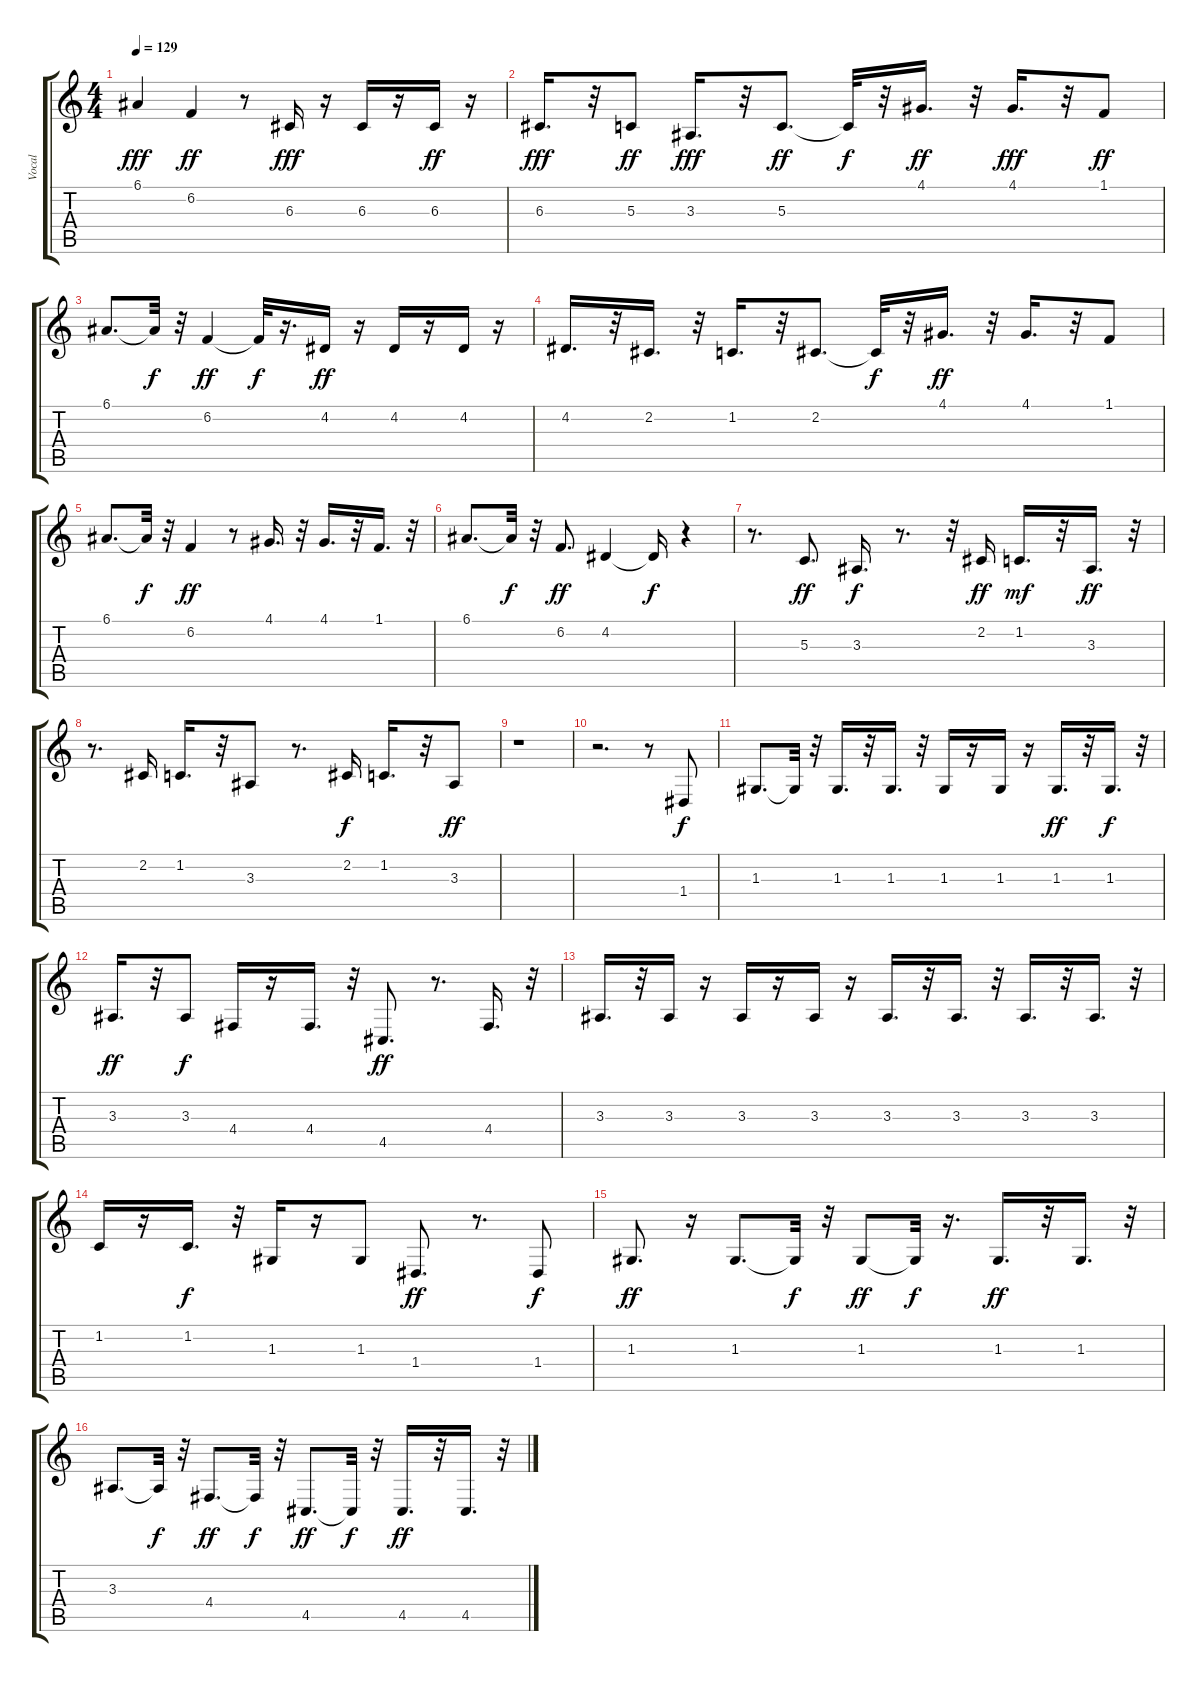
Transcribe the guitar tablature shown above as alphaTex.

\track ("Vocal     " "Vocal     ") {instrument trombone}
\staff {score tabs}
\tuning (E4 B3 G3 D3 A2 E2) {hide}
\ts (4 4)
\tempo 129
\clef g2
\ks c
6.1.4{dy fff} 6.2.4{dy ff} r.8 6.3.16{dy fff} r.16 6.3.16 r.16 6.3.16{dy ff} r.16 |
6.3.16{d dy fff} r.32 5.3.8{dy ff} 3.3.16{d dy fff} r.32 5.3.8{d dy ff} 5.3{t}.32{dy f} r.32 4.1.16{d dy ff} r.32 4.1.16{d dy fff} r.32 1.1.8{dy ff} |
6.1.8{d} 6.1{t}.32{dy f} r.32 6.2.4{dy ff} 6.2{t}.32{dy f} r.16{d} 4.2.16{dy ff} r.16 4.2.16 r.16 4.2.16 r.16 |
4.2.16{d} r.32 2.2.16{d} r.32 1.2.16{d} r.32 2.2.8{d} 2.2{t}.32{dy f} r.32 4.1.16{d dy ff} r.32 4.1.16{d} r.32 1.1.8 |
6.1.8{d} 6.1{t}.32{dy f} r.32 6.2.4{dy ff} r.8 4.1.16{d} r.32 4.1.16{d} r.32 1.1.16{d} r.32 |
6.1.8{d} 6.1{t}.32{dy f} r.32 6.2.8{d dy ff} 4.2.4 4.2{t}.16{dy f} r.4 |
r.8{d} 5.3.8{d dy ff} 3.3.16{d dy f} r.8{d} r.32 2.2.16{dy ff} 1.2.16{d dy mf} r.32 3.3.16{d dy ff} r.32 |
r.8{d} 2.2.16 1.2.16{d} r.32 3.3.8 r.8{d} 2.2.16{dy f} 1.2.16{d} r.32 3.3.8{dy ff} |
r.1 |
r.2{d} r.8 1.4.8{dy f} |
1.3.8{d} 1.3{t}.32 r.32 1.3.16{d} r.32 1.3.16{d} r.32 1.3.16 r.16 1.3.16 r.16 1.3.16{d dy ff} r.32 1.3.16{d dy f} r.32 |
3.3.16{d dy ff} r.32 3.3.8{dy f} 4.4.16 r.16 4.4.16{d} r.32 4.5.8{d dy ff} r.8{d} 4.4.16{d} r.32 |
3.3.16{d} r.32 3.3.16 r.16 3.3.16 r.16 3.3.16 r.16 3.3.16{d} r.32 3.3.16{d} r.32 3.3.16{d} r.32 3.3.16{d} r.32 |
1.2.16 r.16 1.2.16{d dy f} r.32 1.3.16 r.16 1.3.8 1.4.8{d dy ff} r.8{d} 1.4.8{dy f} |
1.3.8{d dy ff} r.16 1.3.8{d} 1.3{t}.32{dy f} r.32 1.3.8{dy ff} 1.3{t}.32{dy f} r.16{d} 1.3.16{d dy ff} r.32 1.3.16{d} r.32 |
3.3.8{d} 3.3{t}.32{dy f} r.32 4.4.8{d dy ff} 4.4{t}.32{dy f} r.32 4.5.8{d dy ff} 4.5{t}.32{dy f} r.32 4.5.16{d dy ff} r.32 4.5.16{d} r.32
